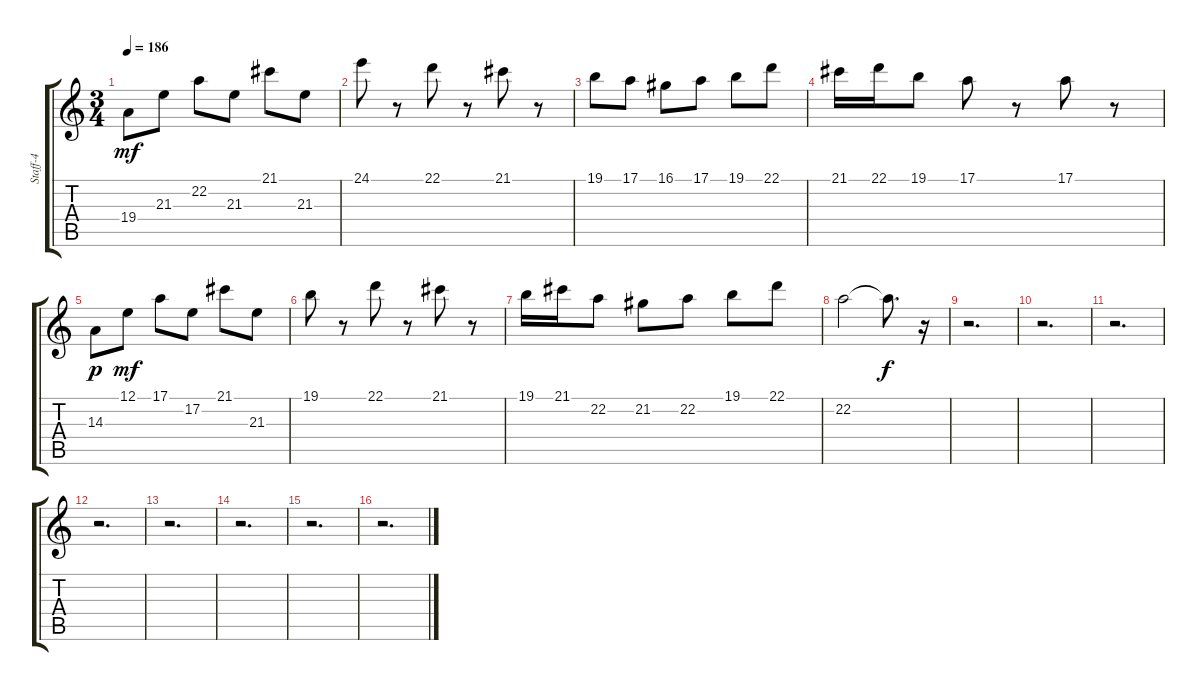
\track ("Staff-4" "Staff-4") {instrument clavinet}
\staff {score tabs}
\tuning (E4 B3 G3 D3 A2 E2) {hide}
\ts (3 4)
\tempo 186
\clef g2
\ks c
19.4.8{dy mf} 21.3.8 22.2.8 21.3.8 21.1.8 21.3.8 |
24.1.8 r.8 22.1.8 r.8 21.1.8 r.8 |
19.1.8 17.1.8 16.1.8 17.1.8 19.1.8 22.1.8 |
21.1.16 22.1.16 19.1.8 17.1.8 r.8 17.1.8 r.8 |
14.3.8{dy p} 12.1.8{dy mf} 17.1.8 17.2.8 21.1.8 21.3.8 |
19.1.8 r.8 22.1.8 r.8 21.1.8 r.8 |
19.1.16 21.1.16 22.2.8 21.2.8 22.2.8 19.1.8 22.1.8 |
22.2.2 22.2{t}.8{d dy f} r.16 |
r.2{d} |
r.2{d} |
r.2{d} |
r.2{d} |
r.2{d} |
r.2{d} |
r.2{d} |
r.2{d}
